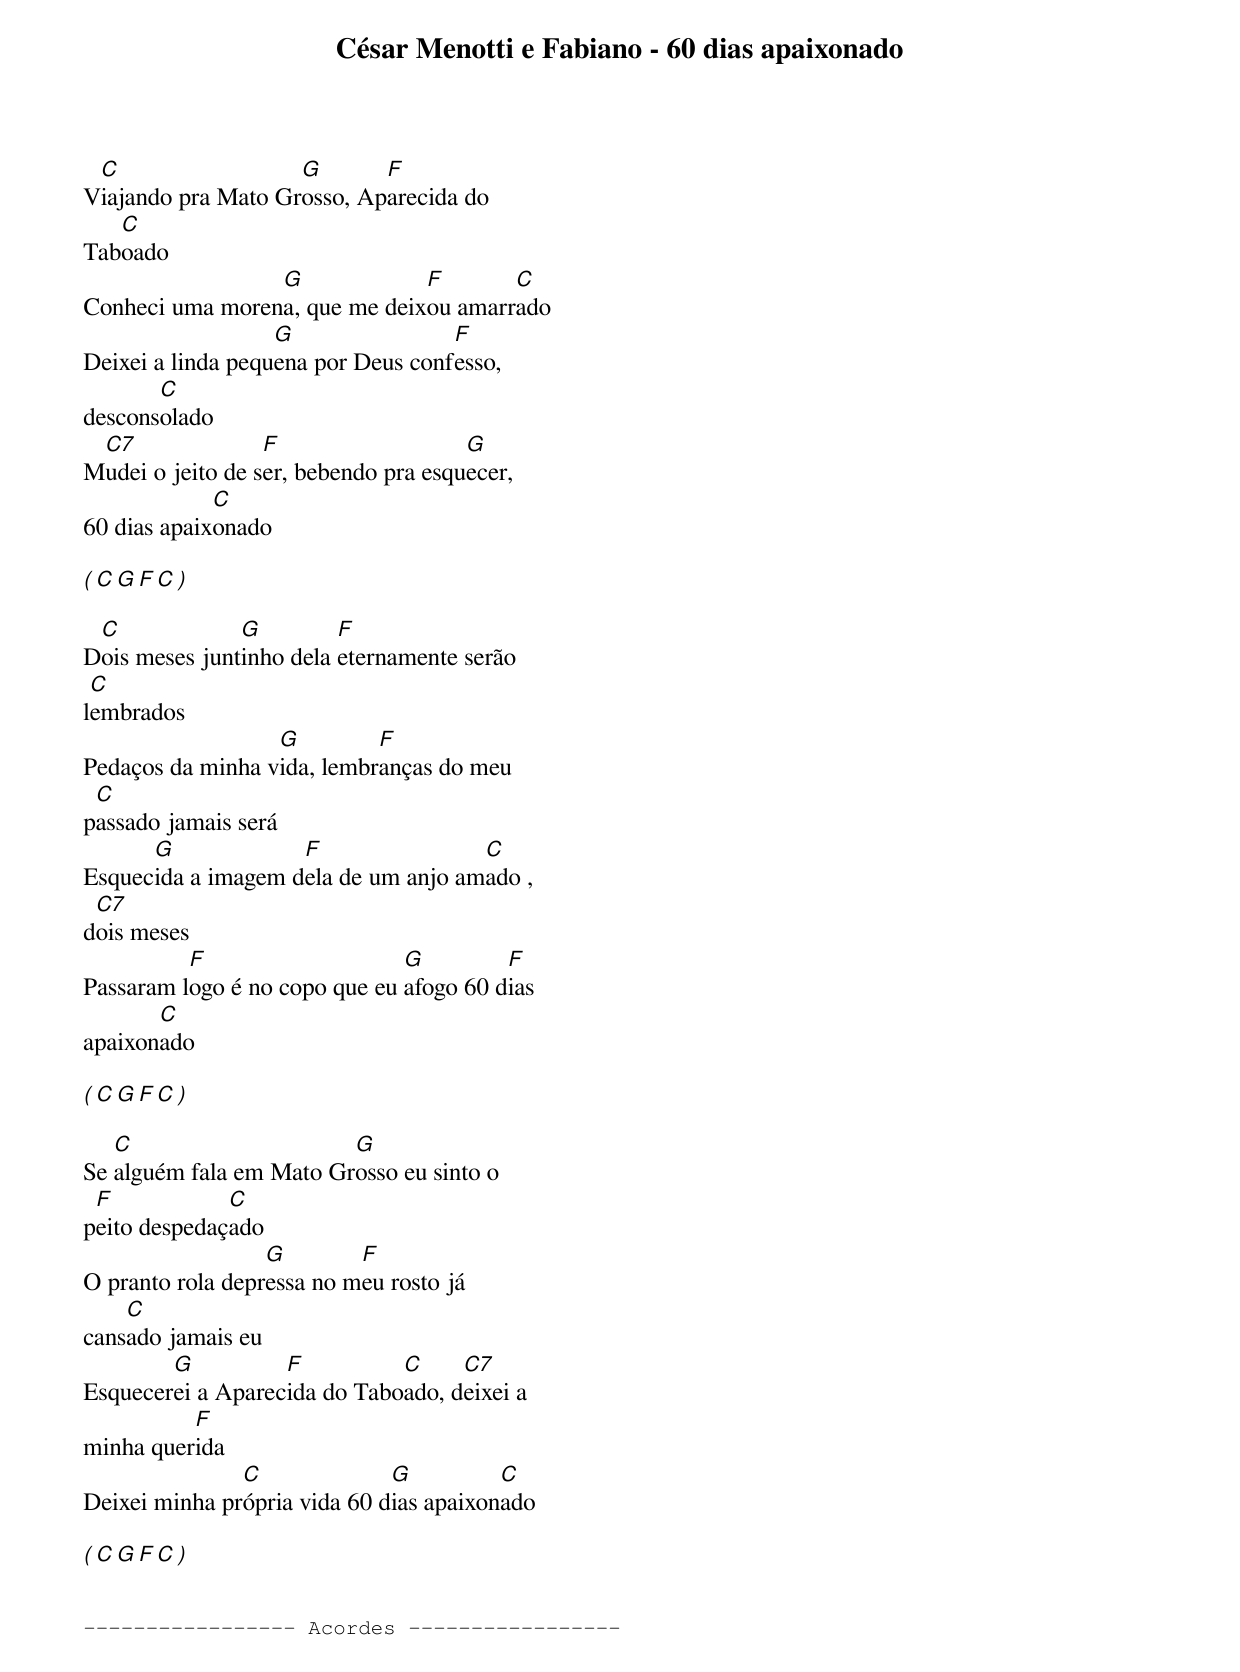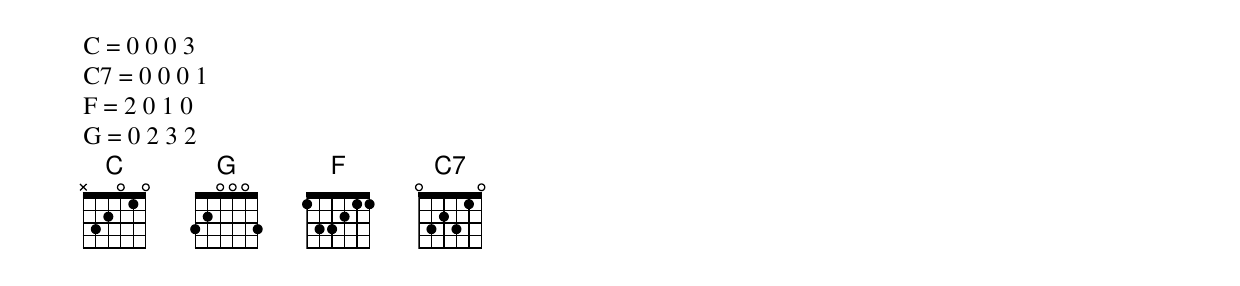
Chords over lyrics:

César Menotti e Fabiano - 60 dias apaixonado

 C                  G       F
Viajando pra Mato Grosso, Aparecida do
   C
Taboado
                 G             F       C
Conheci uma morena, que me deixou amarrado
                   G                F
Deixei a linda pequena por Deus confesso,
       C
desconsolado
 C7               F                   G
Mudei o jeito de ser, bebendo pra esquecer,
             C
60 dias apaixonado

( C  G  F  C )

 C             G         F
Dois meses juntinho dela eternamente serão
 C
lembrados
                  G         F
Pedaços da minha vida, lembranças do meu
 C
passado jamais será
      G             F                C
Esquecida a imagem dela de um anjo amado ,
 C7
dois meses
          F                    G         F
Passaram logo é no copo que eu afogo 60 dias
       C
apaixonado

( C  G  F  C )

   C                     G
Se alguém fala em Mato Grosso eu sinto o
 F            C
peito despedaçado
                  G        F
O pranto rola depressa no meu rosto já
    C
cansado jamais eu
        G          F          C     C7
Esquecerei a Aparecida do Taboado, deixei a
          F
minha querida
               C              G          C
Deixei minha própria vida 60 dias apaixonado

( C  G  F  C )


----------------- Acordes -----------------
C = 0 0 0 3
C7 = 0 0 0 1
F = 2 0 1 0
G = 0 2 3 2
